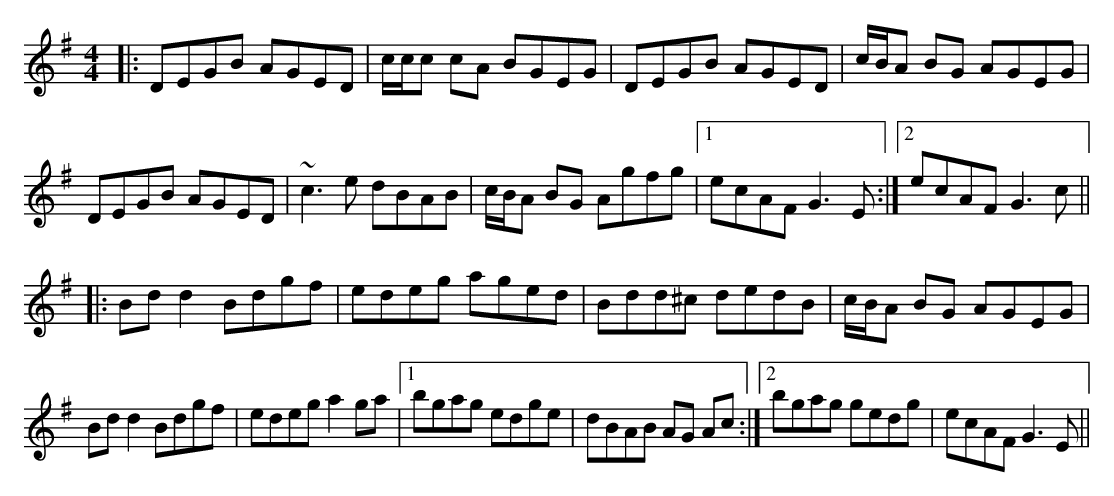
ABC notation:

X:1
M:4/4
K:G
|:DEGB AGED|c/c/c cA BGEG|DEGB AGED|c/B/A BG AGEG|
DEGB AGED|~c3 e dBAB|c/B/A BG Agfg|1 ecAF G3E:|2 ecAF G3c||
|:Bd d2 Bdgf|edeg aged|Bdd^c dedB|c/B/A BG AGEG|
Bd d2 Bdgf|edeg a2 ga|1 bgag edge|dBAB AG Ac:|2 bgag gedg|ecAF G3E||
